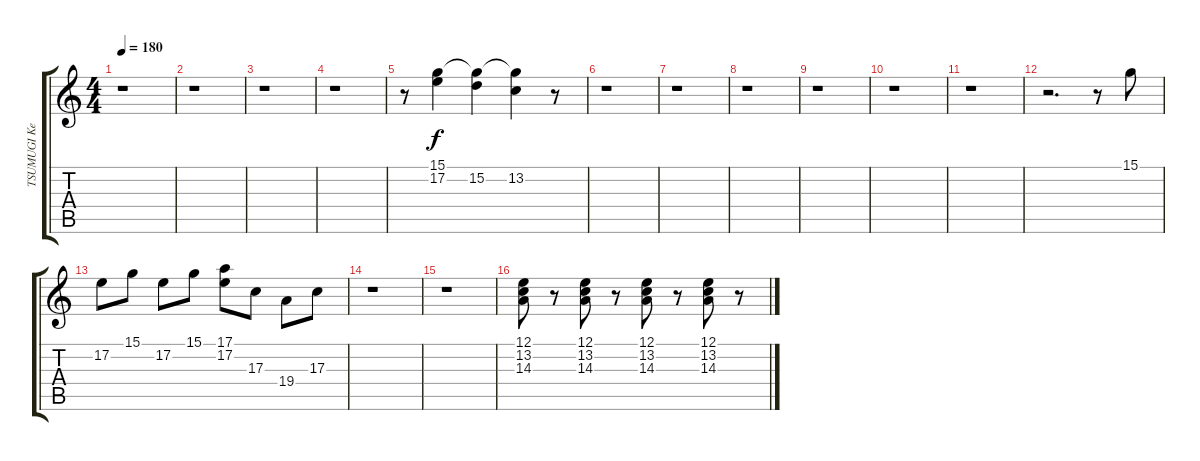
\track ("TSUMUGI Keyboard" "TSUMUGI Ke") {instrument lead2sawtooth}
\staff {score tabs}
\tuning (E4 B3 G3 D3 A2 E2) {hide}
\ts (4 4)
\tempo 180
\clef g2
\ks c
r.1{dy f} |
r.1 |
r.1 |
r.1 |
r.8 (15.1 17.2).4 (15.1{t} 15.2).4 (15.1{t} 13.2).4 r.8 |
r.1 |
r.1 |
r.1 |
r.1 |
r.1 |
r.1 |
r.2{d} r.8 15.1.8 |
17.2.8 15.1.8 17.2.8 15.1.8 (17.1 17.2).8 17.3.8 19.4.8 17.3.8 |
r.1 |
r.1 |
(12.1 13.2 14.3).8 r.8 (12.1 13.2 14.3).8 r.8 (12.1 13.2 14.3).8 r.8 (12.1 13.2 14.3).8 r.8
